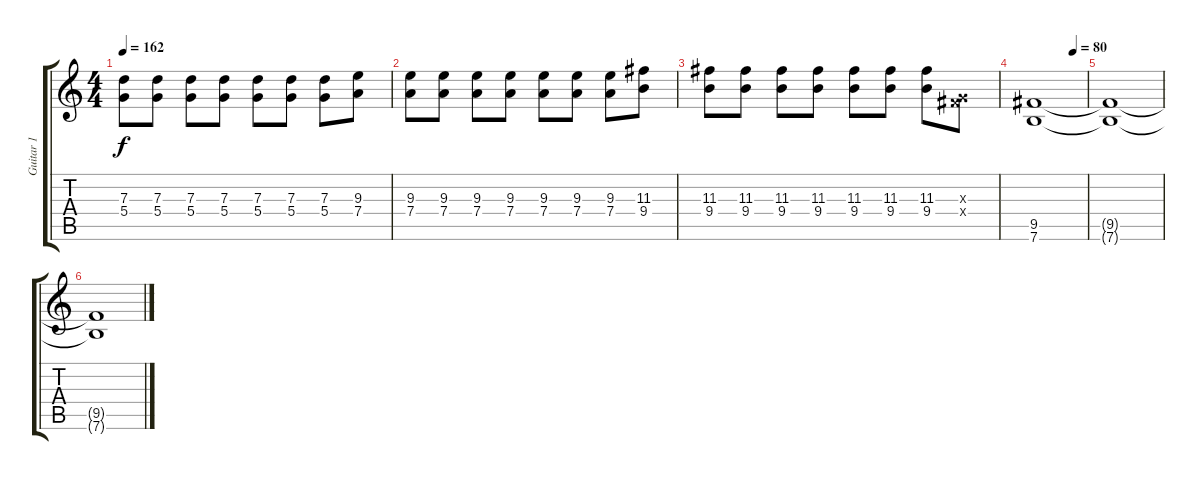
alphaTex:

\track ("Guitar 1" "Guitar 1") {instrument distortionguitar}
\staff {score tabs}
\tuning (E4 B3 G3 D3 A2 E2) {hide}
\ts (4 4)
\tempo 162
\clef g2
\ks c
(7.3{t} 5.4{t}).8{dy f} (7.3 5.4).8 (7.3 5.4).8 (7.3 5.4).8 (7.3 5.4).8 (7.3 5.4).8 (7.3 5.4).8 (9.3 7.4).8 |
(9.3 7.4).8 (9.3 7.4).8 (9.3 7.4).8 (9.3 7.4).8 (9.3 7.4).8 (9.3 7.4).8 (9.3 7.4).8 (11.3 9.4).8 |
(11.3 9.4).8 (11.3 9.4).8 (11.3 9.4).8 (11.3 9.4).8 (11.3 9.4).8 (11.3 9.4).8 (11.3 9.4).8 (0.3{x} 4.4{x}).8{volume 12} |
\tempo (80 0.75)
(9.5 7.6).1{volume 7} |
(9.5{t} 7.6{t}).1 |
(9.5{t} 7.6{t}).1{volume 0}
